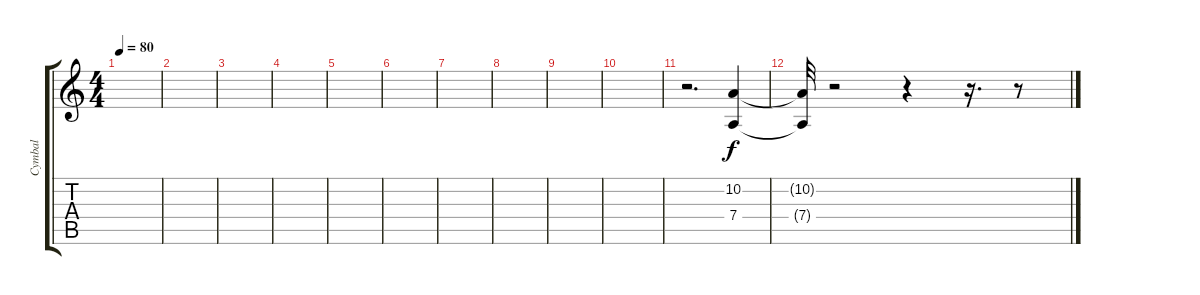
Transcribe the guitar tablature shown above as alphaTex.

\track ("Cymbal" "Cymbal") {instrument reversecymbal}
\staff {score tabs}
\tuning (E4 B3 G3 D3 A2 E2) {hide}
\ts (4 4)
\tempo 80
\clef g2
\ks c
|
|
|
|
|
|
|
|
|
|
r.2{d} (10.2 7.4).4 |
(10.2{t} 7.4{t}).32 r.2 r.4 r.16{d} r.8
